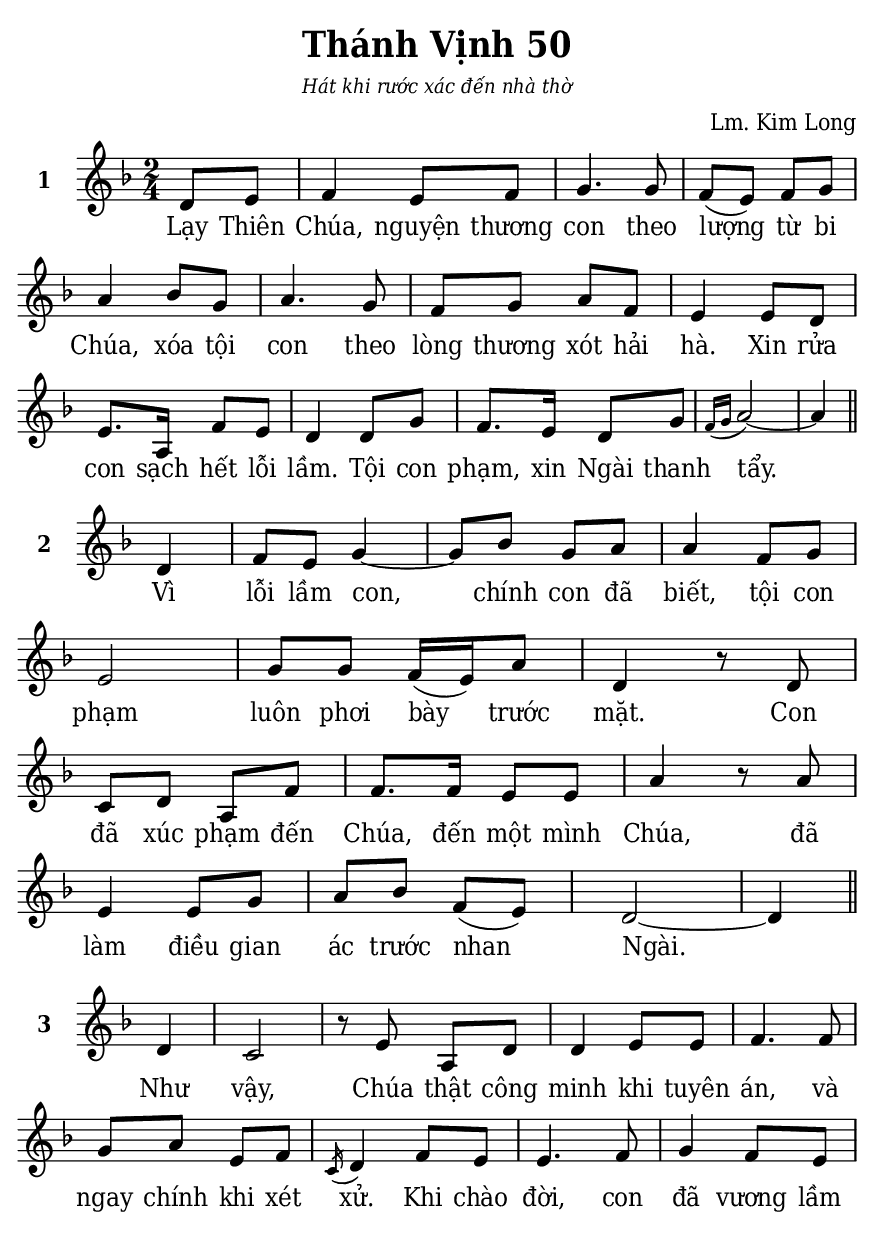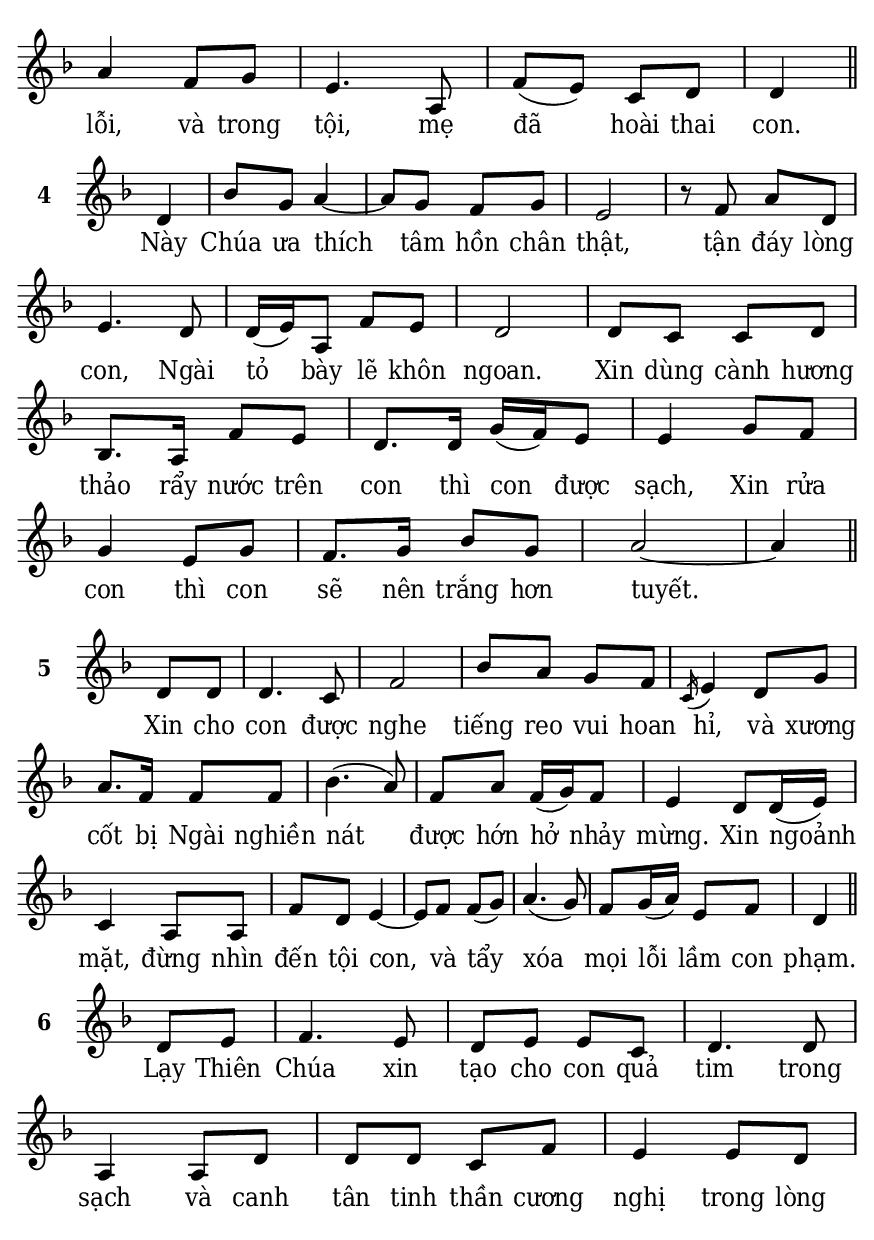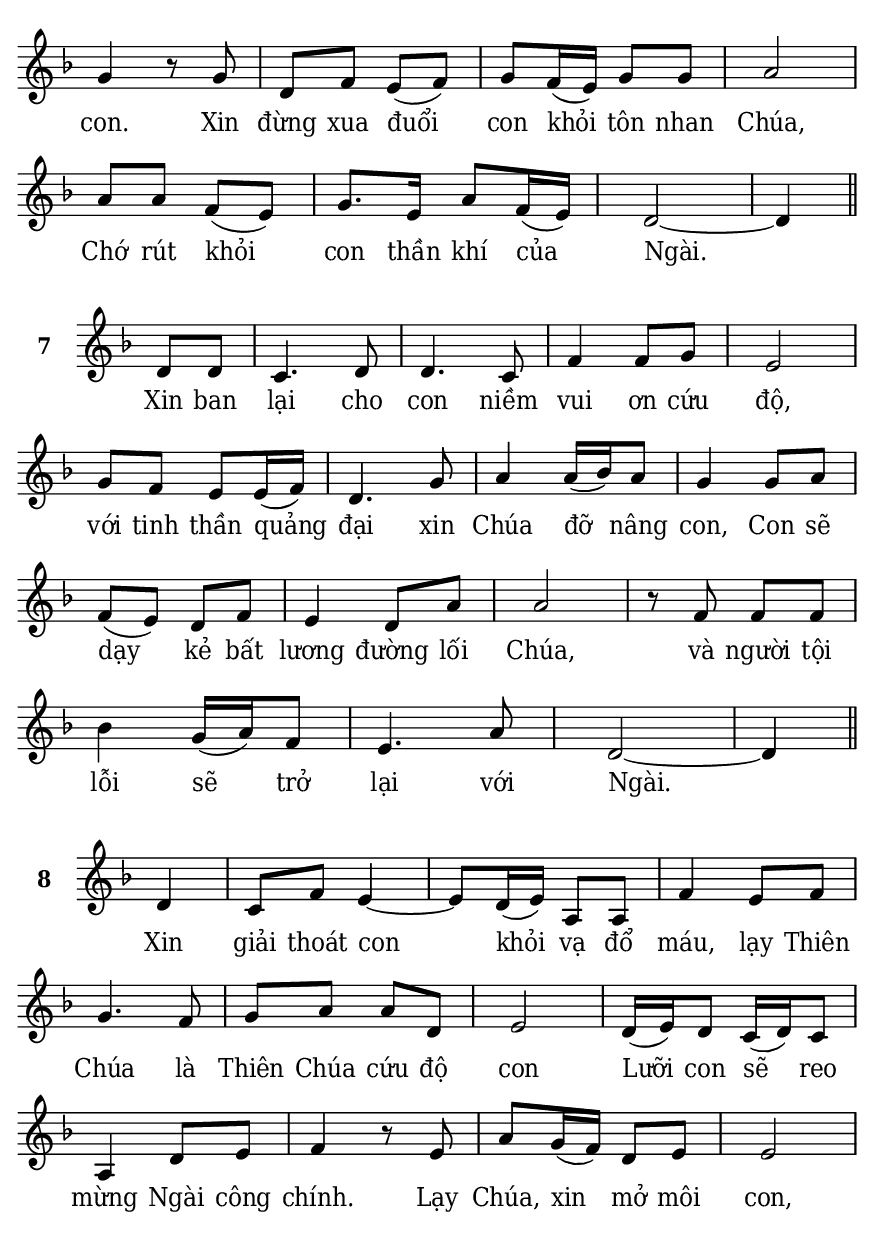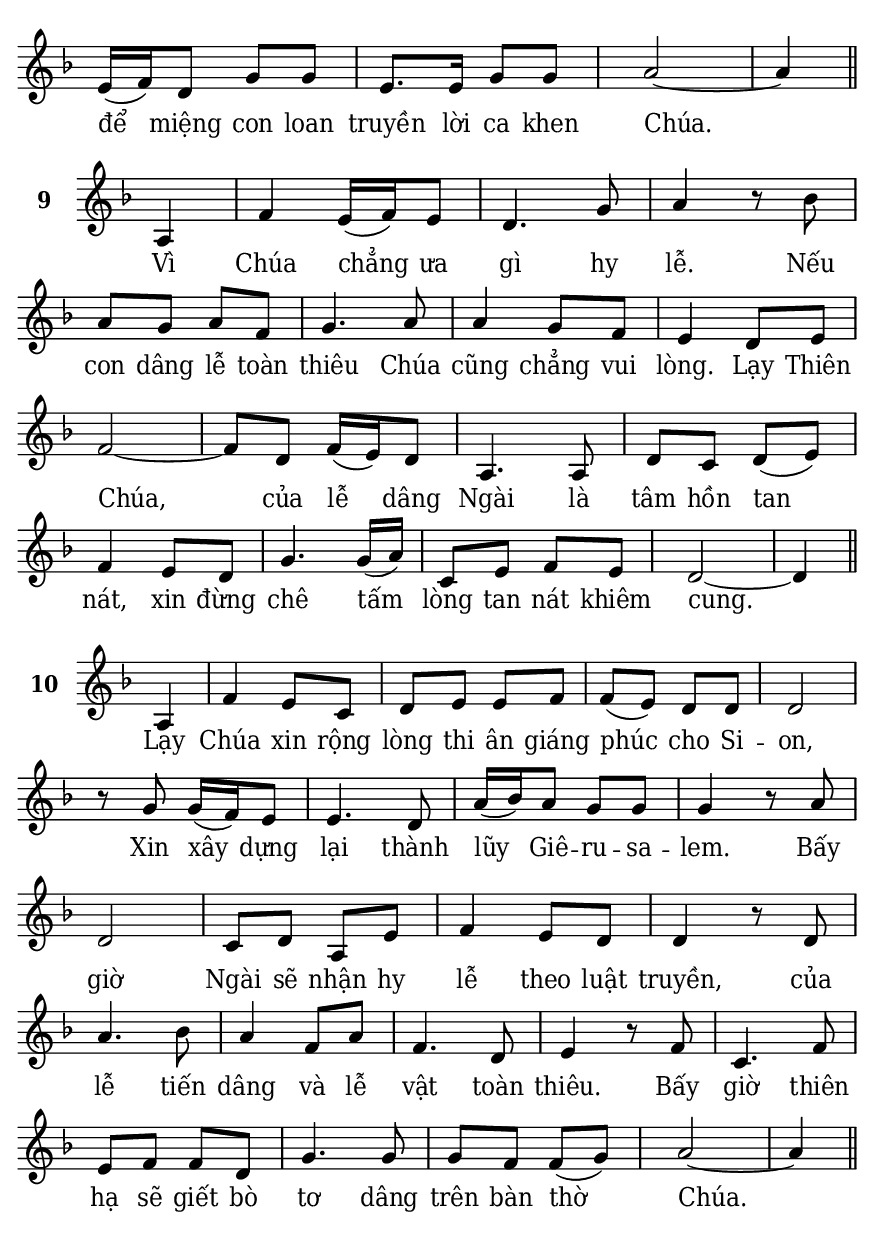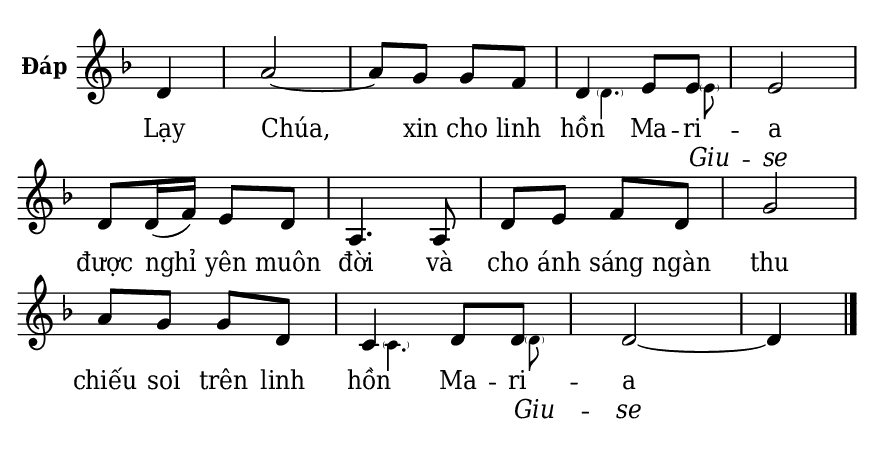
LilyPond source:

% Cài đặt chung
\version "2.22.1"
\include "english.ly"

\header {
  title = "Thánh Vịnh 50"
  subsubtitle = \markup { \normal-text \italic "Hát khi rước xác đến nhà thờ" }
  composer = "Lm. Kim Long"
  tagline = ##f
}

% Nhạc
nhacPhanMot = \relative c' {
  \key f \major
  \time 2/4
  \partial 4 d8 e |
  f4 e8 f |
  g4. g8 |
  f (e) f g |
  a4 bf8 g |
  a4. g8 |
  f g a f |
  e4 e8 d |
  e8. a,16 f'8 e |
  d4 d8 g |
  f8. e16 d8 g |
  \slashedGrace { f16 (g } a2) ~ |
  a4 \bar "||"
}

nhacPhanHai = \relative c' {
  \key f \major
  \time 2/4
  \partial 4 d4 |
  f8 e g4 ~ |
  g8 bf g a |
  a4 f8 g |
  e2 |
  g8 g f16 (e) a8 |
  d,4 r8 d |
  c d a f' |
  f8. f16 e8 e |
  a4 r8 a |
  e4 e8 g |
  a bf f (e) |
  d2 ~ |
  d4 \bar "||"
}

nhacPhanBa = \relative c' {
  \key f \major
  \time 2/4
  \partial 4 d4 |
  c2 |
  r8 e a, d |
  d4 e8 e |
  f4. f8 |
  g a e f |
  \slashedGrace { c16 ( } d4) f8 e |
  e4. f8 |
  g4 f8 e |
  a4 f8 g |
  e4. a,8 |
  f' (e) c d |
  d4 \bar "||"
}

nhacPhanBon = \relative c' {
  \key f \major
  \time 2/4
  \partial 4 d4 |
  bf'8 g a4 ~ |
  a8 g f g |
  e2 |
  r8 f a d, |
  e4. d8 |
  d16 (e) a,8 f' e |
  d2 |
  d8 c c d |
  bf8. a16 f'8 e |
  d8. d16 g (f) e8 |
  e4 g8 f |
  g4 e8 g |
  f8. g16 bf8 g |
  a2 ~ |
  a4 \bar "||"
}

nhacPhanNam = \relative c' {
  \key f \major
  \time 2/4
  \partial 4 d8 d |
  d4. c8 |
  f2 |
  bf8 a g f |
  \slashedGrace { c16 ( } e4) d8 g |
  a8. f16 f8 f |
  bf4. (a8) |
  f a f16 (g) f8 |
  e4 d8 d16 (e) |
  c4 a8 a |
  f' d e4 ~ |
  e8 f f (g) |
  a4. (g8) |
  f g16 (a) e8 f |
  d4 \bar "||"
}

nhacPhanSau = \relative c' {
  \key f \major
  \time 2/4
  \partial 4 d8 e |
  f4. e8 |
  d e e c |
  d4. d8 |
  a4 a8 d |
  d d c f |
  e4 e8 d |
  g4 r8 g |
  d f e (f) |
  g f16 (e) g8 g |
  a2 |
  a8 a f (e) |
  g8. e16 a8 f16 (e) |
  d2 ~ |
  d4 \bar "||"
}

nhacPhanBay = \relative c' {
  \key f \major
  \time 2/4
  \partial 4 d8 d |
  c4. d8 |
  d4. c8 |
  f4 f8 g |
  e2 |
  g8 f e e16 (f) |
  d4. g8 |
  a4 a16 (bf) a8 |
  g4 g8 a |
  f (e) d f |
  e4 d8 a' |
  a2 |
  r8 f f f |
  bf4 g16 (a) f8 |
  e4. a8 |
  d,2 ~ |
  d4 \bar "||"
}

nhacPhanTam = \relative c' {
  \key f \major
  \time 2/4
  \partial 4 d4 |
  c8 f e4 ~ |
  e8 d16 (e) a,8 a |
  f'4 e8 f |
  g4. f8 |
  g a a d, |
  e2 |
  d16 (e) d8 c16 (d) c8 |
  a4 d8 e |
  f4 r8 e |
  a g16 (f) d8 e |
  e2 |
  e16 (f) d8 g g |
  e8. e16 g8 g |
  a2 ~ |
  a4 \bar "||"
}

nhacPhanChin = \relative c' {
  \key f \major
  \time 2/4
  \partial 4 a4 |
  f'4 e16 (f) e8 |
  d4. g8 |
  a4 r8 bf |
  a g a f |
  g4. a8 |
  a4 g8 f |
  e4 d8 e |
  f2 ~ |
  f8 d f16 (e) d8 |
  a4. a8 |
  d c d (e) |
  f4 e8 d |
  g4. g16 (a) |
  c,8 e f e |
  d2 ~ |
  d4 \bar "||"
}

nhacPhanMuoi = \relative c' {
  \key f \major
  \time 2/4
  \partial 4 a4 |
  f'4 e8 c |
  d e e f |
  f (e) d d |
  d2 |
  r8 g g16 (f) e8 |
  e4. d8 |
  a'16 (bf) a8 g g |
  g4 r8 a |
  d,2 |
  c8 d a e' |
  f4 e8 d |
  d4 r8 d |
  a'4. bf8 |
  a4 f8 a |
  f4. d8 |
  e4 r8 f |
  c4. f8 |
  e f f d |
  g4. g8 |
  g f f (g) |
  a2 ~ |
  a4 \bar "||"
}

nhacPhanMuoiMot = \relative c' {
  \key f \major
  \time 2/4
  \partial 4 d4 |
  a'2 ~ |
  a8 g g f |
  <<
    {
      \voiceOne
      d4 e8 e
    }
    \new Voice = "beBas" {
      \voiceTwo
      \override NoteColumn.force-hshift = #1.7
      \tiny \parenthesize d4. \parenthesize e8
    }
  >>
  \oneVoice
  e2 |
  d8 d16 (f) e8 d |
  a4. a8 |
  d e f d |
  g2 |
  a8 g g d |
  <<
    {
      \voiceOne
      c4 d8 d
    }
    \new Voice = "beBas" {
      \voiceTwo
      \override NoteColumn.force-hshift = #1.7
      \tiny \parenthesize c4. \parenthesize d8
    }
  >>
  \oneVoice
  d2 ~ |
  d4 \bar "|."
}

% Lời
loiPhanMot = \lyricmode {
  Lạy Thiên Chúa, nguyện thương con theo lượng từ bi Chúa,
  xóa tội con theo lòng thương xót hải hà.
  Xin rửa con sạch hết lỗi lầm.
  Tội con phạm, xin Ngài thanh tẩy.
}

loiPhanHai = \lyricmode {
  Vì lỗi lầm con, chính con đã biết,
  tội con phạm luôn phơi bày trước mặt.
  Con đã xúc phạm đến Chúa, đến một mình Chúa,
  đã làm điều gian ác trước nhan Ngài.
}

loiPhanBa = \lyricmode {
  Như vậy, Chúa thật công minh khi tuyên án,
  và ngay chính khi xét xử.
  Khi chào đời, con đã vương lầm lỗi,
  và trong tội, mẹ đã hoài thai con.
}

loiPhanBon = \lyricmode {
  Này Chúa ưa thích tâm hồn chân thật, tận đáy lòng con,
  Ngài tỏ bày lẽ khôn ngoan.
  Xin dùng cành hương thảo rẩy nước trên con thì con được sạch,
  Xin rửa con thì con sẽ nên trắng hơn tuyết.
}

loiPhanNam = \lyricmode {
  Xin cho con được nghe tiếng reo vui hoan hỉ,
  và xương cốt bị Ngài nghiền nát được hớn hở nhảy mừng.
  Xin ngoảnh mặt, đừng nhìn đến tội con,
  và tẩy xóa mọi lỗi lầm con phạm.
}

loiPhanSau = \lyricmode {
  Lạy Thiên Chúa xin tạo cho con quả tim trong sạch
  và canh tân tinh thần cương nghị trong lòng con.
  Xin đừng xua đuổi con khỏi tôn nhan Chúa,
  Chớ rút khỏi con thần khí của Ngài.
}

loiPhanBay = \lyricmode {
  Xin ban lại cho con niềm vui ơn cứu độ,
  với tinh thần quảng đại xin Chúa đỡ nâng con,
  Con sẽ dạy kẻ bất lương đường lối Chúa,
  và người tội lỗi sẽ trở lại với Ngài.
}

loiPhanTam = \lyricmode {
  Xin giải thoát con khỏi vạ đổ máu,
  lạy Thiên Chúa là Thiên Chúa cứu độ con
  Lưỡi con sẽ reo mừng Ngài công chính.
  Lạy Chúa, xin mở môi con,
  để miệng con loan truyền lời ca khen Chúa.
}

loiPhanChin = \lyricmode {
  Vì Chúa chẳng ưa gì hy lễ.
  Nếu con dâng lễ toàn thiêu Chúa cũng chẳng vui lòng.
  Lạy Thiên Chúa, của lễ dâng Ngài là tâm hồn tan nát,
  xin đừng chê tấm lòng tan nát khiêm cung.
}

loiPhanMuoi = \lyricmode {
  Lạy Chúa xin rộng lòng thi ân giáng phúc cho Si -- on,
  Xin xây dựng lại thành lũy Giê -- ru -- sa -- lem.
  Bấy giờ Ngài sẽ nhận hy lễ theo luật truyền,
  của lễ tiến dâng và lễ vật toàn thiêu.
  Bấy giờ thiên hạ sẽ giết bò tơ dâng trên bàn thờ Chúa.
}

loiPhanMuoiMot = \lyricmode {
  Lạy Chúa, xin cho linh
  <<
  { hồn Ma -- ri -- a }
  \new Lyrics {
	  \set associatedVoice = "beBas"
	  \override Lyrics.LyricText.font-shape = #'italic
	  _ _ Giu -- se
	}
  >>
  được nghỉ yên muôn đời
  và cho ánh sáng ngàn thu chiếu soi trên linh
  <<
  { hồn Ma -- ri -- a }
  \new Lyrics {
	  \set associatedVoice = "beBas"
	  \override Lyrics.LyricText.font-shape = #'italic
	  _ _ Giu -- se
	}
  >>
}

% Dàn trang
\paper {
  #(set-paper-size "a5")
  top-margin = 3\mm
  bottom-margin = 3\mm
  left-margin = 3\mm
  right-margin = 3\mm
  indent = #0
  #(define fonts
	 (make-pango-font-tree "Deja Vu Serif Condensed"
	 		       "Deja Vu Serif Condensed"
			       "Deja Vu Serif Condensed"
			       (/ 20 20)))
  print-page-number = ##f
}

\score {
  <<
    \new Staff \with {
      instrumentName = \markup { \bold "1" }} <<
        \clef treble
        \new Voice = beSop {
          \nhacPhanMot
        }
      \new Lyrics \lyricsto beSop \loiPhanMot
    >>
  >>
  \layout {
    indent = 10
    \override Lyrics.LyricSpace.minimum-distance = #1
    \override Score.BarNumber.break-visibility = ##(#f #f #f)
    \override Score.SpacingSpanner.uniform-stretching = ##t
    ragged-last = ##f
  }
}

\score {
  <<
    \new Staff \with {
      \remove "Time_signature_engraver"
      instrumentName = \markup { \bold "2" }} <<
        \clef treble
        \new Voice = beSop {
          \nhacPhanHai
        }
      \new Lyrics \lyricsto beSop \loiPhanHai
    >>
  >>
  \layout {
    indent = 10
    \override Lyrics.LyricSpace.minimum-distance = #1
    \override Score.BarNumber.break-visibility = ##(#f #f #f)
    \override Score.SpacingSpanner.uniform-stretching = ##t
    ragged-last = ##f
  }
}

\score {
  <<
    \new Staff \with {
      \remove "Time_signature_engraver"
      instrumentName = \markup { \bold "3" }} <<
        \clef treble
        \new Voice = beSop {
          \nhacPhanBa
        }
      \new Lyrics \lyricsto beSop \loiPhanBa
    >>
  >>
  \layout {
    indent = 10
    \override Lyrics.LyricSpace.minimum-distance = #1
    \override Score.BarNumber.break-visibility = ##(#f #f #f)
    \override Score.SpacingSpanner.uniform-stretching = ##t
    ragged-last = ##f
  }
}

\score {
  <<
    \new Staff \with {
      \remove "Time_signature_engraver"
      instrumentName = \markup { \bold "4" }} <<
        \clef treble
        \new Voice = beSop {
          \nhacPhanBon
        }
      \new Lyrics \lyricsto beSop \loiPhanBon
    >>
  >>
  \layout {
    indent = 10
    \override Lyrics.LyricSpace.minimum-distance = #1
    \override Score.BarNumber.break-visibility = ##(#f #f #f)
    \override Score.SpacingSpanner.uniform-stretching = ##t
    ragged-last = ##f
  }
}

\score {
  <<
    \new Staff \with {
      \remove "Time_signature_engraver"
      instrumentName = \markup { \bold "5" }} <<
        \clef treble
        \new Voice = beSop {
          \nhacPhanNam
        }
      \new Lyrics \lyricsto beSop \loiPhanNam
    >>
  >>
  \layout {
    indent = 10
    \override Lyrics.LyricSpace.minimum-distance = #1
    \override Score.BarNumber.break-visibility = ##(#f #f #f)
    \override Score.SpacingSpanner.uniform-stretching = ##t
    ragged-last = ##f
  }
}

\score {
  <<
    \new Staff \with {
      \remove "Time_signature_engraver"
      instrumentName = \markup { \bold "6" }} <<
        \clef treble
        \new Voice = beSop {
          \nhacPhanSau
        }
      \new Lyrics \lyricsto beSop \loiPhanSau
    >>
  >>
  \layout {
    indent = 10
    \override Lyrics.LyricSpace.minimum-distance = #1
    \override Score.BarNumber.break-visibility = ##(#f #f #f)
    \override Score.SpacingSpanner.uniform-stretching = ##t
    ragged-last = ##f
  }
}

\score {
  <<
    \new Staff \with {
      \remove "Time_signature_engraver"
      instrumentName = \markup { \bold "7" }} <<
        \clef treble
        \new Voice = beSop {
          \nhacPhanBay
        }
      \new Lyrics \lyricsto beSop \loiPhanBay
    >>
  >>
  \layout {
    indent = 10
    \override Lyrics.LyricSpace.minimum-distance = #1
    \override Score.BarNumber.break-visibility = ##(#f #f #f)
    \override Score.SpacingSpanner.uniform-stretching = ##t
    ragged-last = ##f
  }
}

\score {
  <<
    \new Staff \with {
      \remove "Time_signature_engraver"
      instrumentName = \markup { \bold "8" }} <<
        \clef treble
        \new Voice = beSop {
          \nhacPhanTam
        }
      \new Lyrics \lyricsto beSop \loiPhanTam
    >>
  >>
  \layout {
    indent = 10
    \override Lyrics.LyricSpace.minimum-distance = #1
    \override Score.BarNumber.break-visibility = ##(#f #f #f)
    \override Score.SpacingSpanner.uniform-stretching = ##t
    ragged-last = ##f
  }
}

\score {
  <<
    \new Staff \with {
      \remove "Time_signature_engraver"
      instrumentName = \markup { \bold "9" }} <<
        \clef treble
        \new Voice = beSop {
          \nhacPhanChin
        }
      \new Lyrics \lyricsto beSop \loiPhanChin
    >>
  >>
  \layout {
    indent = 10
    \override Lyrics.LyricSpace.minimum-distance = #1
    \override Score.BarNumber.break-visibility = ##(#f #f #f)
    \override Score.SpacingSpanner.uniform-stretching = ##t
    ragged-last = ##f
  }
}

\score {
  <<
    \new Staff \with {
      \remove "Time_signature_engraver"
      instrumentName = \markup { \bold "10" }} <<
        \clef treble
        \new Voice = beSop {
          \nhacPhanMuoi
        }
      \new Lyrics \lyricsto beSop \loiPhanMuoi
    >>
  >>
  \layout {
    indent = 10
    \override Lyrics.LyricSpace.minimum-distance = #1
    \override Score.BarNumber.break-visibility = ##(#f #f #f)
    \override Score.SpacingSpanner.uniform-stretching = ##t
    ragged-last = ##f
  }
}

\score {
  <<
    \new Staff \with {
      \remove "Time_signature_engraver"
      instrumentName = \markup { \bold "Đáp" }} <<
        \clef treble
        \new Voice = beSop {
          \nhacPhanMuoiMot
        }
      \new Lyrics \lyricsto beSop \loiPhanMuoiMot
    >>
  >>
  \layout {
    indent = 10
    \override Lyrics.LyricSpace.minimum-distance = #0.8
    \override Score.BarNumber.break-visibility = ##(#f #f #f)
    \override Score.SpacingSpanner.uniform-stretching = ##t
    ragged-last = ##f
  }
}
